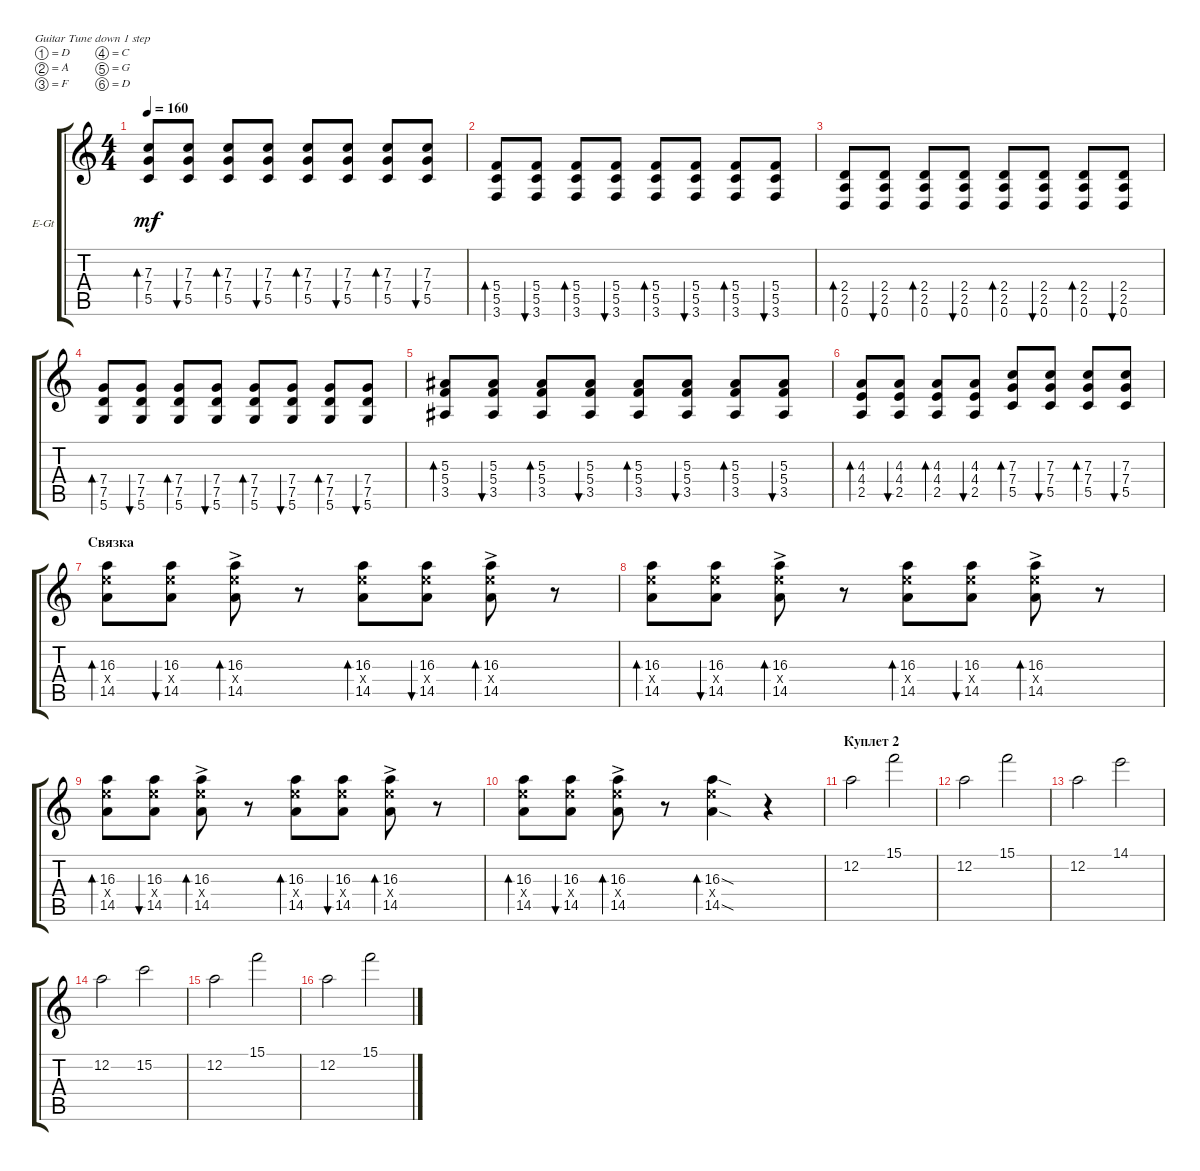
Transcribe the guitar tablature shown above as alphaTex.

\defaultSystemsLayout 4
\bracketExtendMode groupsimilarinstruments
\firstSystemTrackNameOrientation horizontal
\otherSystemsTrackNameOrientation horizontal
\track ("Guitar 1" "E-Gt") {instrument distortionguitar}
\staff {score tabs}
\tuning (D4 A3 F3 C3 G2 D2)
\ts (4 4)
\tempo 160
\clef g2
\ks c
(5.5 7.4 7.3).8{bd 30 dy mf} (5.5 7.4 7.3).8{bu 30} (5.5 7.4 7.3).8{bd 30} (5.5 7.4 7.3).8{bu 30} (5.5 7.4 7.3).8{bd 30} (5.5 7.4 7.3).8{bu 30} (5.5 7.4 7.3).8{bd 30} (5.5 7.4 7.3).8{bu 30} |
(3.6 5.5 5.4).8{bd 30} (3.6 5.5 5.4).8{bu 30} (3.6 5.5 5.4).8{bd 30} (3.6 5.5 5.4).8{bu 30} (3.6 5.5 5.4).8{bd 30} (3.6 5.5 5.4).8{bu 30} (3.6 5.5 5.4).8{bd 30} (3.6 5.5 5.4).8{bu 30} |
(0.6 2.5 2.4).8{bd 30} (0.6 2.5 2.4).8{bu 30} (0.6 2.5 2.4).8{bd 30} (0.6 2.5 2.4).8{bu 30} (0.6 2.5 2.4).8{bd 30} (0.6 2.5 2.4).8{bu 30} (0.6 2.5 2.4).8{bd 30} (0.6 2.5 2.4).8{bu 30} |
(5.6 7.5 7.4).8{bd 30} (5.6 7.5 7.4).8{bu 30} (5.6 7.5 7.4).8{bd 30} (5.6 7.5 7.4).8{bu 30} (5.6 7.5 7.4).8{bd 30} (5.6 7.5 7.4).8{bu 30} (5.6 7.5 7.4).8{bd 30} (5.6 7.5 7.4).8{bu 30} |
(3.5 5.4 5.3).8{bd 30} (3.5 5.4 5.3).8{bu 30} (3.5 5.4 5.3).8{bd 30} (3.5 5.4 5.3).8{bu 30} (3.5 5.4 5.3).8{bd 30} (3.5 5.4 5.3).8{bu 30} (3.5 5.4 5.3).8{bd 30} (3.5 5.4 5.3).8{bu 30} |
(2.5 4.4 4.3).8{bd 30} (2.5 4.4 4.3).8{bu 30} (2.5 4.4 4.3).8{bd 30} (2.5 4.4 4.3).8{bu 30} (5.5 7.4 7.3).8{bd 30} (5.5 7.4 7.3).8{bu 30} (5.5 7.4 7.3).8{bd 30} (5.5 7.4 7.3).8{bu 30} |
\section ("" "Связка")
(14.5 16.3 16.4{x}).8{bd 30} (14.5 16.3 16.4{x}).8{bu 30} (14.5{ac} 16.3{ac} 16.4{ac x}).8{bd 30} r.8 (14.5 16.3 16.4{x}).8{bd 30} (14.5 16.3 16.4{x}).8{bu 30} (14.5{ac} 16.3{ac} 16.4{ac x}).8{bd 30} r.8 |
(14.5 16.3 16.4{x}).8{bd 30} (14.5 16.3 16.4{x}).8{bu 30} (14.5{ac} 16.3{ac} 16.4{ac x}).8{bd 30} r.8 (14.5 16.3 16.4{x}).8{bd 30} (14.5 16.3 16.4{x}).8{bu 30} (14.5{ac} 16.3{ac} 16.4{ac x}).8{bd 30} r.8 |
(14.5 16.3 16.4{x}).8{bd 30} (14.5 16.3 16.4{x}).8{bu 30} (14.5{ac} 16.3{ac} 16.4{ac x}).8{bd 30} r.8 (14.5 16.3 16.4{x}).8{bd 30} (14.5 16.3 16.4{x}).8{bu 30} (14.5{ac} 16.3{ac} 16.4{ac x}).8{bd 30} r.8 |
(14.5 16.3 16.4{x}).8{bd 30} (14.5 16.3 16.4{x}).8{bu 30} (14.5{ac} 16.3{ac} 16.4{ac x}).8{bd 30} r.8 (14.5{sod} 16.3{sod} 16.4{x}).4{bd 30} r.4 |
\section ("" "Куплет 2")
12.2.2 15.1.2 |
12.2.2 15.1.2 |
12.2.2 14.1.2 |
12.2.2 15.2.2 |
12.2.2 15.1.2 |
12.2.2 15.1.2
